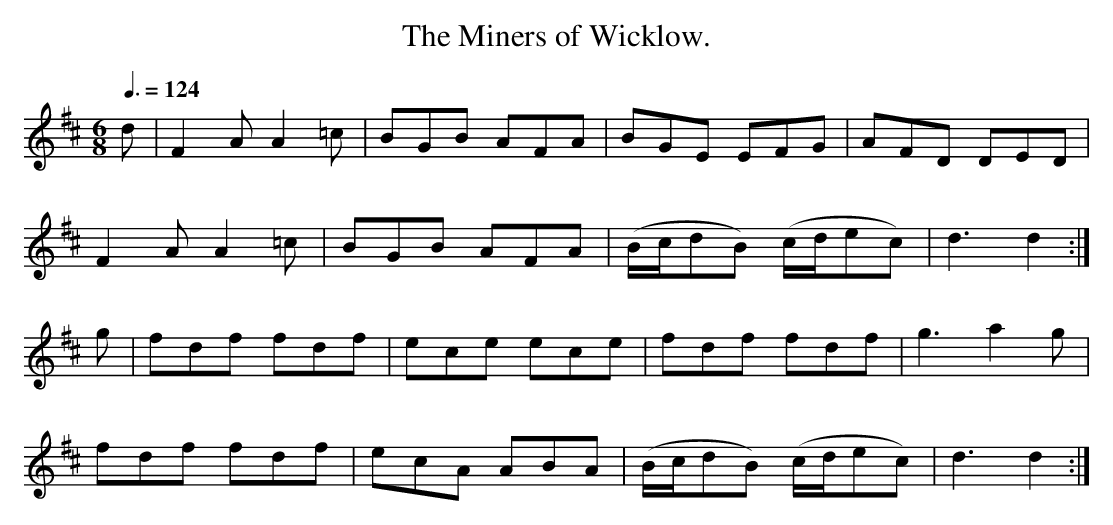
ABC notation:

X:1
T:The Miners of Wicklow.
M:6/8
L:1/8
Q:3/8=124
V:1 midi program 1 74
K:D major
d|F2A A2=c|BGB AFA| BGE      EFG    |AFD DED|
  F2A A2=c|BGB AFA|(B/c/dB) (c/d/ec)|d3  d2:|
g|fdf fdf |ece ece| fdf      fdf    |g3  a2g|
  fdf fdf |ecA ABA|(B/c/dB) (c/d/ec)|d3  d2:|
